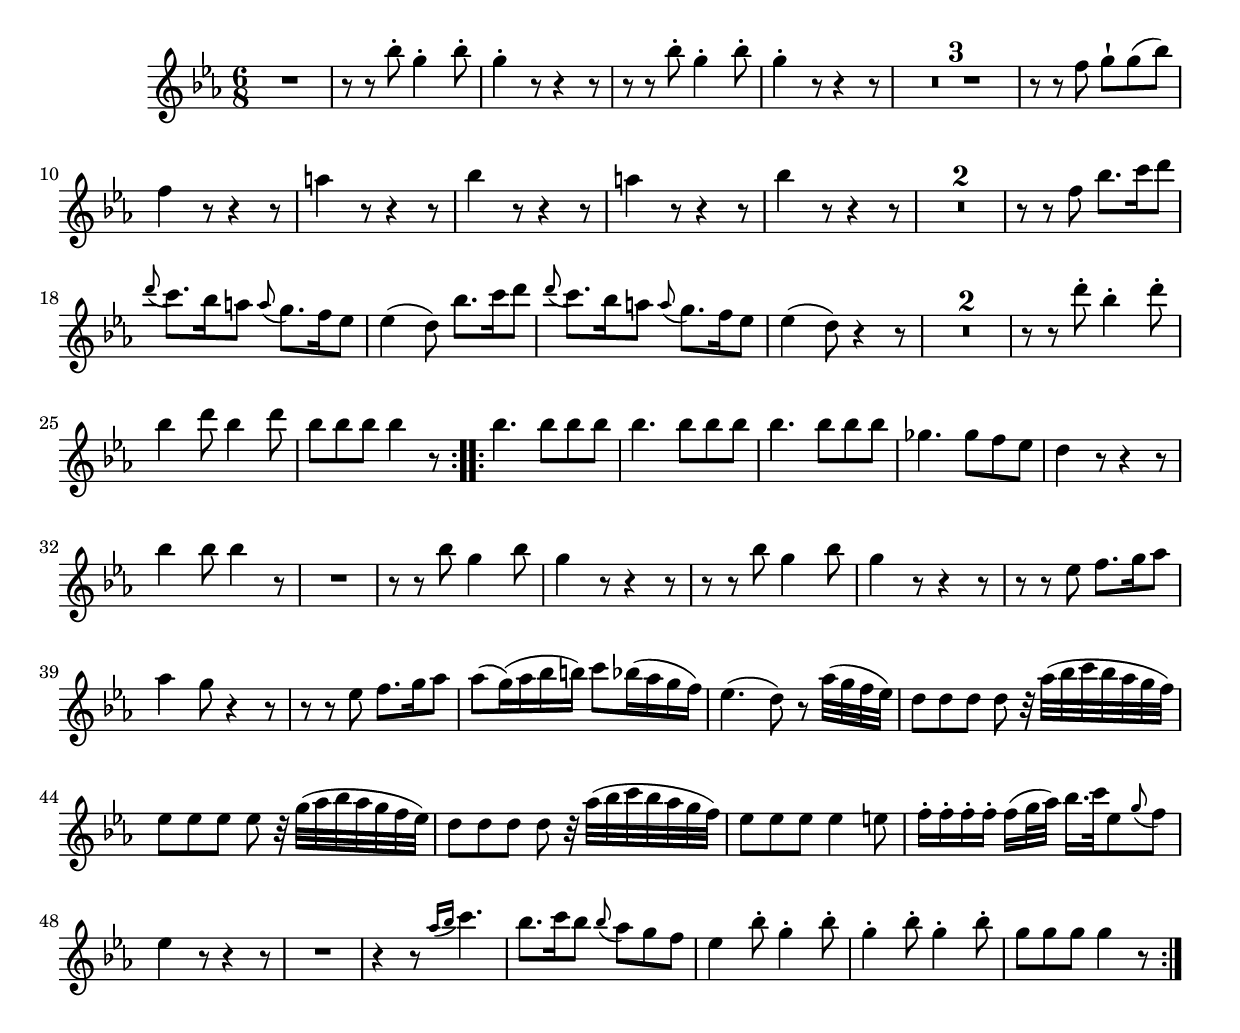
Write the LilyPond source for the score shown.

\version "2.16.0"      %Gossec - Symphonie si bémol
                        %Hautbois1 - 2e mvt  (ou flûte1)
\relative c''{
\clef treble
\key ees \major
\time 6/8




R2.
r8 r bes'-. g4-. bes8-.
g4-. r8 r4 r8
r r bes-. g4-. bes8-.
g4-. r8 r4 r8
\set Score.skipBars = ##t R2. * 3
%
%
r8 r f g-| g( bes)
f4 r8 r4 r8
a4 r8 r4 r8
bes4 r8 r4 r8
a4 r8 r4 r8
bes4 r8 r4 r8
\set Score.skipBars = ##t R2. * 2
%
r8 r f bes8. c16 d8
\appoggiatura d8 c8. bes16 a8 \appoggiatura a8 g8. f16 ees8
ees4( d8) bes'8. c16 d8
\appoggiatura d8 c8. bes16 a8 \appoggiatura a8 g8. f16 ees8
ees4( d8) r4 r8
\set Score.skipBars = ##t R2. * 2
%
r8 r d'-. bes4-. d8-.
bes4 d8 bes4 d8
bes bes bes bes4 r8 \bar ":|:"
\repeat unfold 3 {bes4. bes8 bes bes}
%
%
ges4. ges8 f ees
d4r8 r4 r8
bes'4 bes8 bes4 r8
R2.
r8 r bes g4 bes8
g4 r8 r4 r8
r r bes g4 bes8
g4 r8 r4 r8
r r ees f8. g16 aes8
aes4 g8 r4 r8
r r ees f8. g16 aes8
aes( g16)( aes bes b) c8 bes16( aes g f)
ees4.( d8) r aes'32( g f ees)
d8 d d d r32 aes'( bes c bes aes g f)
ees8 ees ees ees r32 g( aes bes aes g f ees)
d8 d d d r32 aes'( bes c bes aes g f)
ees8 ees ees ees4 e8
f16-.[ f-. f-. f-.] f( g32 aes) bes16. c32 ees,8 \appoggiatura g8 f8
ees4 r8 r4 r8
R2.
r4 r8 \appoggiatura {aes16[ bes]} c4.      % SIEBER c4, violon c4.
bes8. c16 bes8 \appoggiatura bes8 aes8 g f
ees4 bes'8-. g4-. bes8-.
g4-. bes8-. g4-. bes8-.
g g g g4 r8 \bar ":|" 
}
